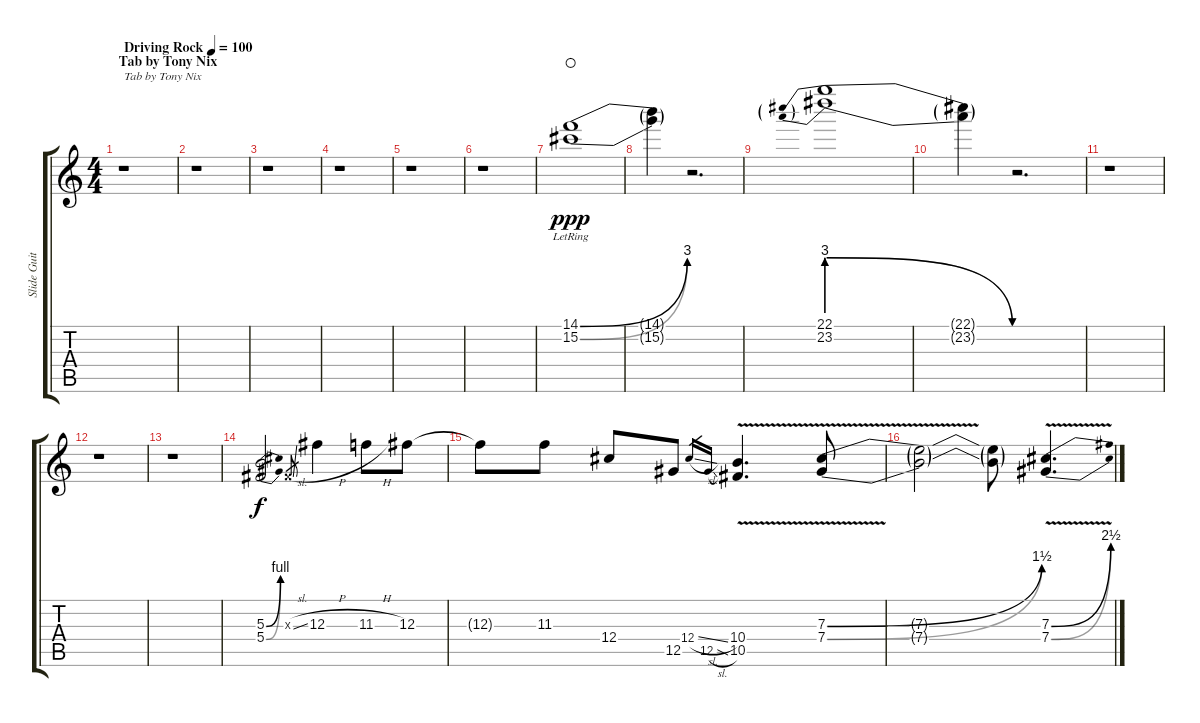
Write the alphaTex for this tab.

\track ("Slide Guitar" "Slide Guit") {instrument overdrivenguitar}
\staff {score tabs}
\tuning (Eb4 Bb3 Gb3 Db3 Ab2 Eb2) {hide}
\ts (4 4)
\section ("" "Tab by Tony Nix")
\tempo (100 "Driving Rock")
\clef g2
\ks c
r.1{txt "Tab by Tony Nix" dy ppp instrument overdrivenguitar} |
r.1 |
r.1 |
r.1 |
r.1 |
r.1 |
(14.1{be (bend 0 0 60 12) lr} 15.2{be (bend 0 0 60 12) lr}).1{waho} |
(14.1{t} 15.2{t}).4 r.2{d} |
(22.1{be (prebendrelease 0 12 60 0)} 23.2{be (prebendrelease 0 12 60 0)}).1 |
(22.1{t} 23.2{t}).4 r.2{d} |
r.1 |
r.1 |
r.1 |
(5.3{be (bend 0 0 60 4)} 5.4{be (bend 0 0 60 4)}).2{dy f} 0.3{sl x}.8{gr} 12.3{h}.4 11.3{h}.8 12.3.8 |
12.3{t}.8 11.3.8 12.4.8 12.5.8 12.4{sl}.16{gr} 12.5{sl}.16{gr} (10.4{v} 10.5{v}).4{d} (7.3{be (bend 0 0 60 6) v} 7.4{be (bend 0 0 60 6) v}).8 |
(7.3{t} 7.4{t}).2 (7.3{t} 7.4{t}).8 (7.3{be (bend 0 0 60 10) v} 7.4{be (bend 0 0 60 10) v}).4{d}
